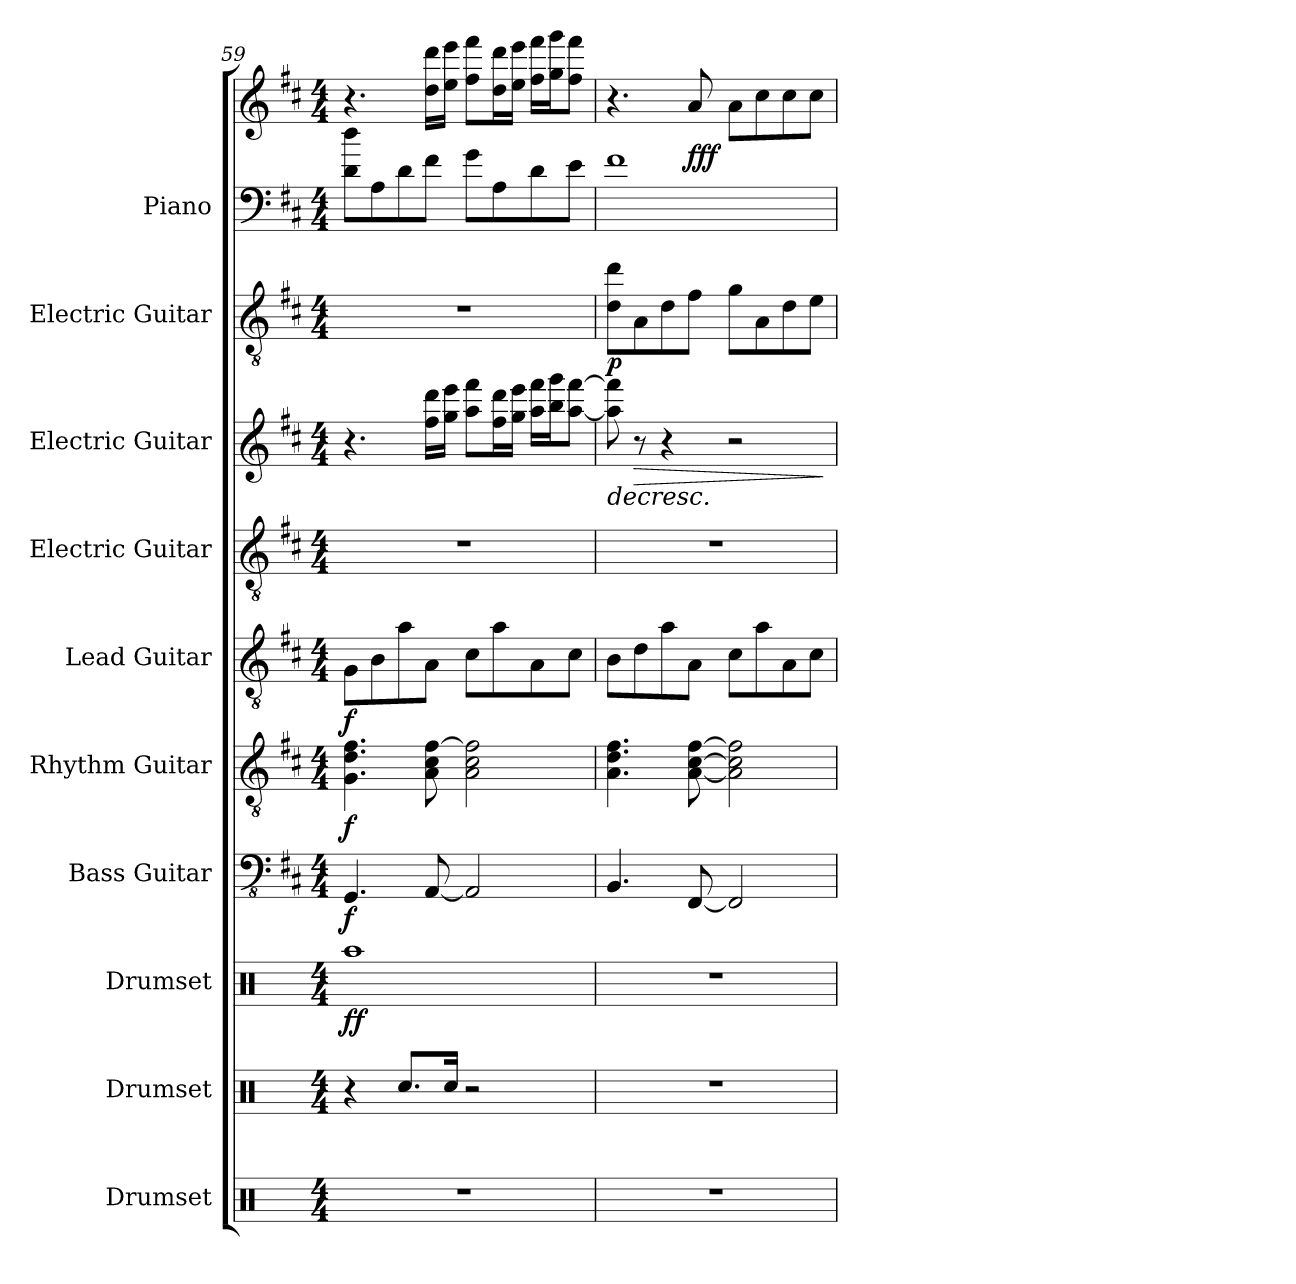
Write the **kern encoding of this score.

**kern	**kern	**kern	**dynam	**kern	**dynam	**kern	**dynam	**kern	**dynam	**kern	**kern	**dynam	**kern	**dynam	**kern	**kern	**dynam
*part10	*part9	*part8	*part8	*part7	*part7	*part6	*part6	*part5	*part5	*part4	*part3	*part3	*part2	*part2	*part1	*part1	*part1
*staff11	*staff10	*staff9	*staff9	*staff8	*staff8	*staff7	*staff7	*staff6	*staff6	*staff5	*staff4	*staff4	*staff3	*staff3	*staff2	*staff1	*staff1/2
*I"Drumset	*I"Drumset	*I"Drumset	*	*I"Bass Guitar	*	*I"Rhythm Guitar	*	*I"Lead Guitar	*	*I"Electric Guitar	*I"Electric Guitar	*	*I"Electric Guitar	*	*I"Piano	*	*
*I'Drs.	*I'Drs.	*I'Drs.	*	*I'B. Gtr.	*	*I'R. Gtr.	*	*I'L. Gtr.	*	*I'El. Guit.	*I'El. Guit.	*	*I'El. Guit.	*	*I'Pno.	*	*
*clefX	*clefX	*clefX	*	*clefFv4	*	*clefGv2	*	*clefGv2	*	*clefGv2	*clefG2	*	*clefGv2	*	*clefF4	*clefG2	*
*k[]	*k[]	*k[]	*	*k[f#c#]	*	*k[f#c#]	*	*k[f#c#]	*	*k[f#c#]	*k[f#c#]	*	*k[f#c#]	*	*k[f#c#]	*k[f#c#]	*
*M4/4	*M4/4	*M4/4	*	*M4/4	*	*M4/4	*	*M4/4	*	*M4/4	*M4/4	*	*M4/4	*	*M4/4	*M4/4	*
=59	=59	=59	=59	=59	=59	=59	=59	=59	=59	=59	=59	=59	=59	=59	=59	=59	=59
!	!	!	!LO:DY:b	!	!LO:DY:b	!	!LO:DY:b	!	!LO:DY:b	!	!	!	!	!	!	!	!
1r	4r	1Raa	ff	4.GGG/	f	4.G\ 4.d\ 4.f#\	f	8G\L	f	1r	4.r	.	1r	.	8d\ 8dd\L	4.r	.
.	.	.	.	.	.	.	.	8B\	.	.	.	.	.	.	8A\	.	.
.	8.Rcc/L	.	.	.	.	.	.	8a\	.	.	.	.	.	.	8d\	.	.
.	.	.	.	[8AAA/	.	8A\ 8c#\ [8f#\	.	8A\J	.	.	16ff#\ 16ddd\LL	.	.	.	8f#\J	16dd\ 16ddd\LL	.
.	16Rcc/Jk	.	.	.	.	.	.	.	.	.	16gg\ 16eee\JJ	.	.	.	.	16ee\ 16eee\JJ	.
.	2r	.	.	2AAA/]	.	2A\ 2c#\ 2f#\]	.	8c#\L	.	.	8aa\ 8fff#\L	.	.	.	8g\L	8ff#\ 8fff#\L	.
.	.	.	.	.	.	.	.	8a\	.	.	16ff#\ 16ddd\L	.	.	.	8A\	16dd\ 16ddd\L	.
.	.	.	.	.	.	.	.	.	.	.	16gg\ 16eee\JJ	.	.	.	.	16ee\ 16eee\JJ	.
.	.	.	.	.	.	.	.	8A\	.	.	16aa\ 16fff#\LL	.	.	.	8d\	16ff#\ 16fff#\LL	.
.	.	.	.	.	.	.	.	.	.	.	16bb\ 16ggg\J	.	.	.	.	16gg\ 16ggg\J	.
.	.	.	.	.	.	.	.	8c#\J	.	.	[8aa\ [8fff#\J	.	.	.	8e\J	8ff#\ 8fff#\J	.
!!LO:PB:g=z
=60	=60	=60	=60	=60	=60	=60	=60	=60	=60	=60	=60	=60	=60	=60	=60	=60	=60
!	!	!	!	!	!	!	!	!	!	!	!	!LO:HP:b	!	!LO:DY:b	!	!	!
1r	1r	1r	.	4.BBB/	.	4.A\ 4.d\ 4.f#\	.	8B\L	.	1r	8aa\] 8fff#\]	>	8d\ 8dd\L	p	1f#	4.r	.
!	!	!	!	!	!	!	!	!	!	!	!	!LO:HP:b	!	!	!	!	!
.	.	.	.	.	.	.	.	8d\	.	.	8r	>	8A\	.	.	.	.
.	.	.	.	.	.	.	.	8a\	.	.	4r	.	8d\	.	.	.	.
!	!	!	!	!	!	!	!	!	!	!	!	!	!	!	!	!	!LO:DY:b
.	.	.	.	[8FFF#/	.	[8A\ [8c#\ [8f#\	.	8A\J	.	.	.	.	8f#\J	.	.	8a/	fff
.	.	.	.	2FFF#/]	.	2A\] 2c#\] 2f#\]	.	8c#\L	.	.	2r	.	8g\L	.	.	8a\L	.
.	.	.	.	.	.	.	.	8a\	.	.	.	.	8A\	.	.	8cc#\	.
.	.	.	.	.	.	.	.	8A\	.	.	.	.	8d\	.	.	8cc#\	.
.	.	.	.	.	.	.	.	8c#\J	.	.	.	.	8e\J	.	.	8cc#\J	.
.	.	.	.	.	.	.	.	.	.	.	.	] ]	.	.	.	.	.
=	=	=	=	=	=	=	=	=	=	=	=	=	=	=	=	=	=
*-	*-	*-	*-	*-	*-	*-	*-	*-	*-	*-	*-	*-	*-	*-	*-	*-	*-
